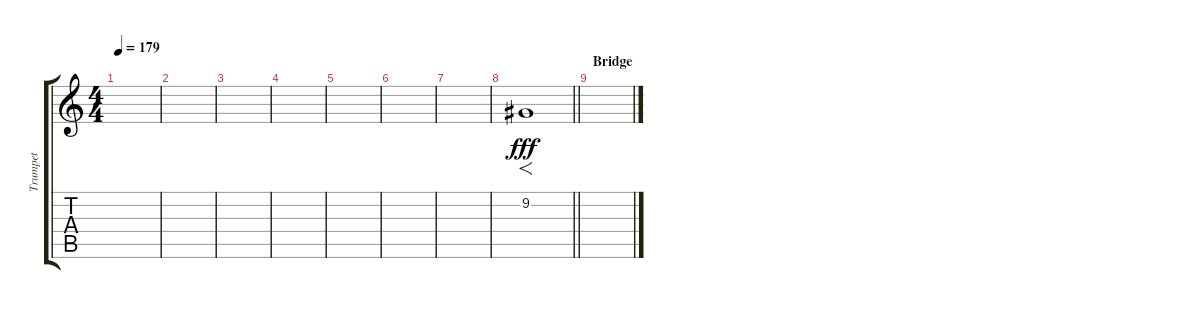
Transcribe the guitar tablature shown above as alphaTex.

\track ("Trumpet" "Trumpet") {instrument trumpet}
\staff {score tabs}
\tuning (E4 B3 G3 D3 A2 E2) {hide}
\ts (4 4)
\tempo 179
\clef g2
\ks c
|
|
|
|
|
|
|
\barLineRight lightlight
9.2.1{f dy fff} |
\section ("" "Bridge")
